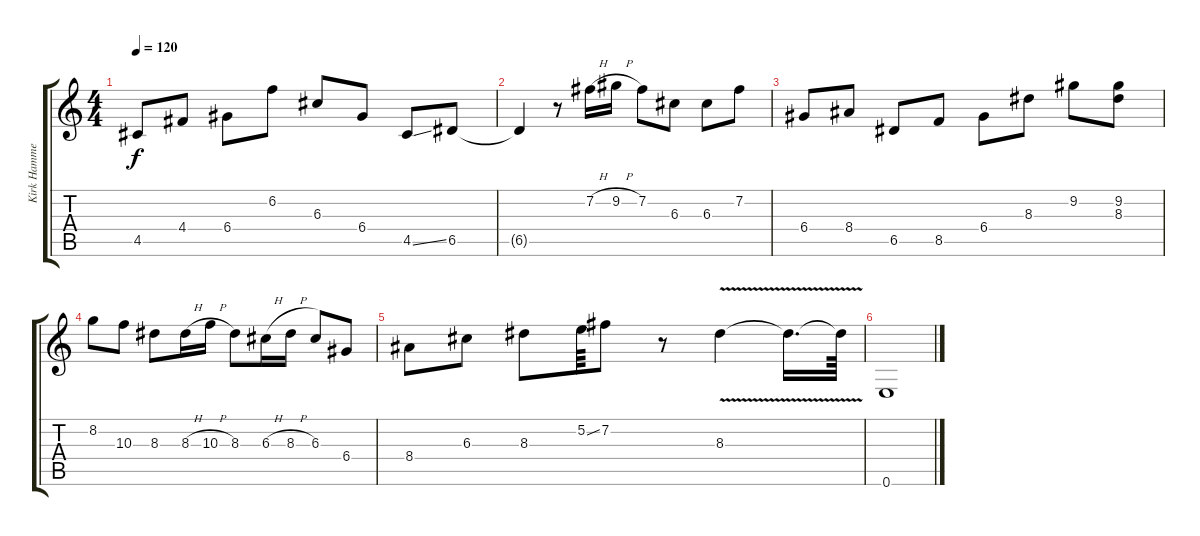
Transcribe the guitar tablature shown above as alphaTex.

\track ("Kirk Hammet" "Kirk Hamme") {instrument electricguitarclean}
\staff {score tabs}
\tuning (E4 B3 G3 D3 A2 E2) {hide}
\ts (4 4)
\tempo 120
\clef g2
\ks c
4.5{t}.8{dy f} 4.4.8 6.4.8 6.2.8 6.3.8 6.4.8 4.5{ss}.8 6.5.8 |
6.5{t}.4 r.8 7.2{h}.16 9.2{h}.16 7.2.8 6.3.8 6.3.8 7.2.8 |
6.4.8 8.4.8 6.5.8 8.5.8 6.4.8 8.3.8 9.2.8 (9.2 8.3).8 |
8.2.8 10.3.8 8.3.8 8.3{h}.16 10.3{h}.16 8.3.8 6.3{h}.16 8.3{h}.16 6.3.8 6.4.8 |
8.4.8 6.3.8 8.3.8 5.2{ss}.64 7.2.8 r.8 8.3{v}.4 8.3{v t}.16{d} 8.3{v t}.64 |
0.6.1
